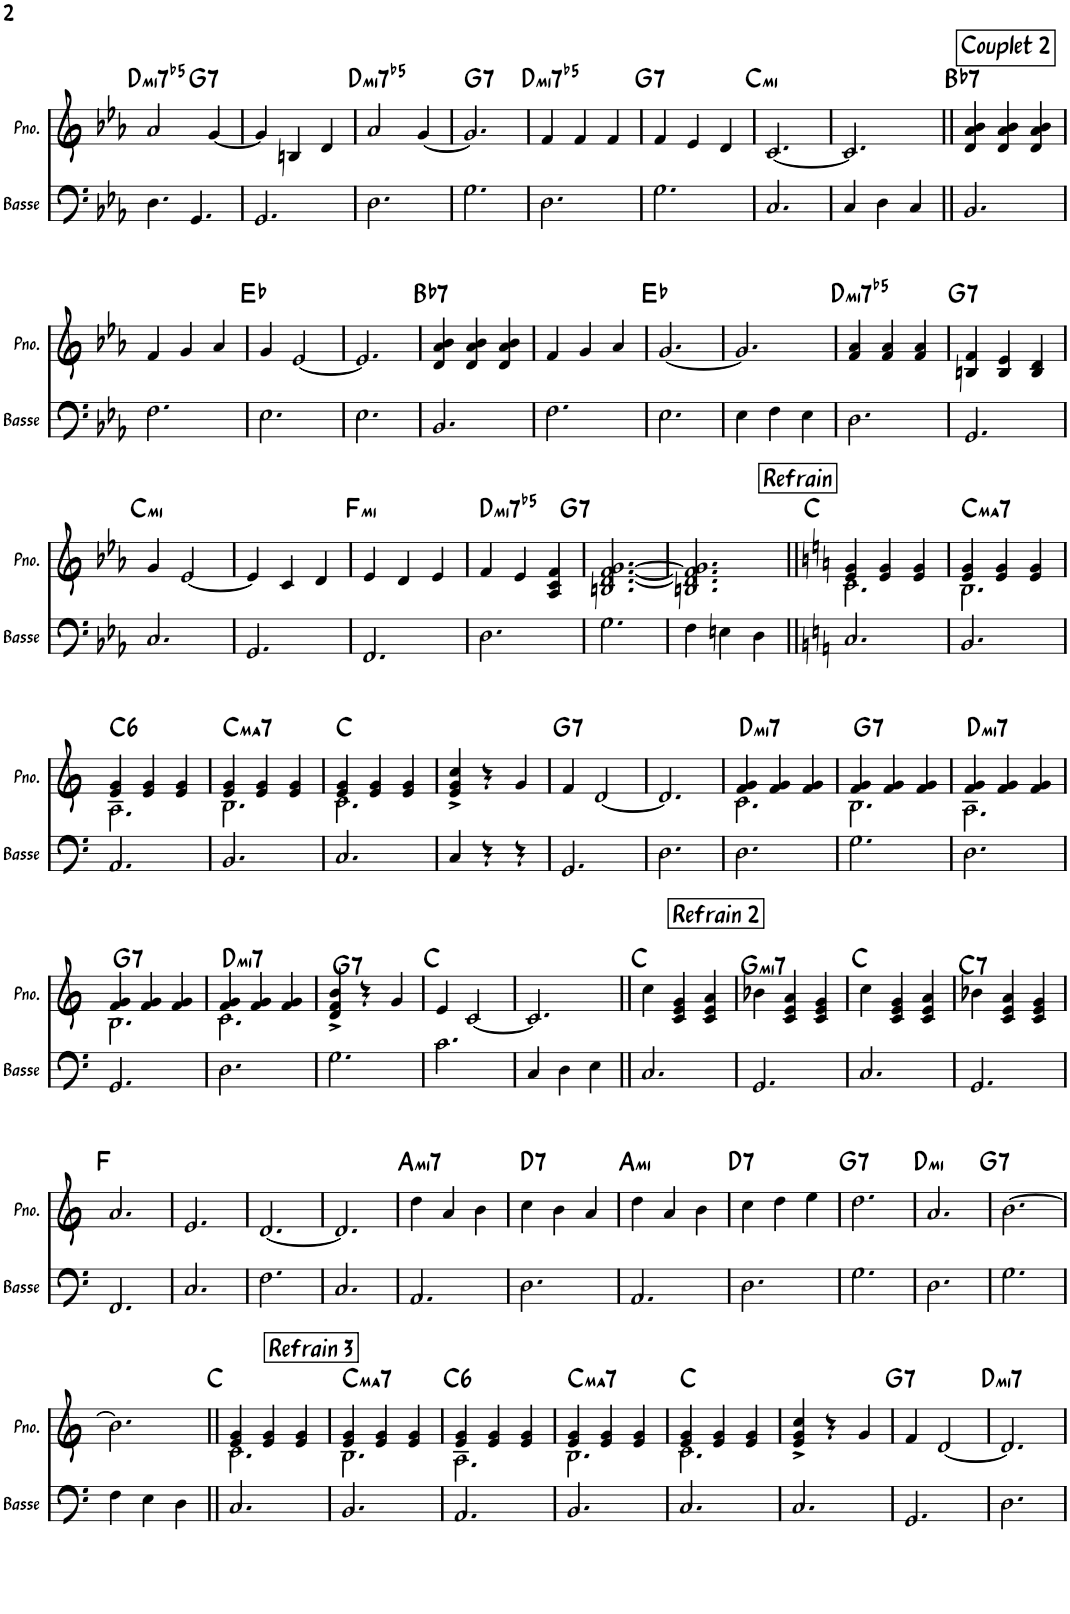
**kern	**kern	**harte
*part2	*part1	*part1
*staff2	*staff1	*
*I"Basse acoustique	*I"Piano	*
*I'Basse	*I'Pno.	*
!!LO:PB:g=z
*clefF4	*clefG2	*
*Trd7c12	*	*
*k[b-e-a-]	*k[b-e-a-]	*
*M3/4	*M3/4	*
=65	=65	=65
!	!	!LO:H:kt=mi7b5
4.D\	2a-/	D:hdim7
4.GG/	.	.
!	!	!LO:H:kt=7
.	[4g/	G:7
=66	=66	=66
2.GG/	4g/]	.
.	4Bn/	.
.	4d/	.
=67	=67	=67
!	!	!LO:H:kt=mi7b5
2.D\	2a-/	D:hdim7
.	[4g/	.
=68	=68	=68
!	!	!LO:H:kt=7
2.G\	2.g/]	G:7
=69	=69	=69
!	!	!LO:H:kt=mi7b5
2.D\	4f/	D:hdim7
.	4f/	.
.	4f/	.
=70	=70	=70
!	!	!LO:H:kt=7
2.G\	4f/	G:7
.	4e-/	.
.	4d/	.
=71	=71	=71
!	!	!LO:H:kt=mi
2.C/	[2.c/	C:min
=72	=72	=72
4C/	2.c/]	.
4D\	.	.
4C/	.	.
!!LO:REH:place=s1:a:B:rj:fs=14:t=Couplet 2
=73||	=73||	=73||
!	!	!LO:H:kt=7
2.BB-/	4d/ 4a-/ 4b-/	Bb:7
.	4d/ 4a-/ 4b-/	.
.	4d/ 4a-/ 4b-/	.
!!LO:LB:g=z
=74	=74	=74
2.F\	4f/	.
.	4g/	.
.	4a-/	.
=75	=75	=75
!	!	!LO:H:kt=N.C.
2.E-\	4g/	N
.	[2e-/	.
=76	=76	=76
2.E-\	2.e-/]	.
=77	=77	=77
!	!	!LO:H:kt=7
2.BB-/	4d/ 4a-/ 4b-/	Bb:7
.	4d/ 4a-/ 4b-/	.
.	4d/ 4a-/ 4b-/	.
=78	=78	=78
2.F\	4f/	.
.	4g/	.
.	4a-/	.
=79	=79	=79
!	!	!LO:H:kt=N.C.
2.E-\	[2.g/	N
=80	=80	=80
4E-\	2.g/]	.
4F\	.	.
4E-\	.	.
=81	=81	=81
!	!	!LO:H:kt=mi7b5
2.D\	4f/ 4a-/	D:hdim7
.	4f/ 4a-/	.
.	4f/ 4a-/	.
=82	=82	=82
!	!	!LO:H:kt=7
2.GG/	4Bn/ 4f/	G:7
.	4B/ 4e-/	.
.	4B/ 4d/	.
!!LO:LB:g=z
=83	=83	=83
!	!	!LO:H:kt=mi
2.C/	4g/	C:min
.	[2e-/	.
=84	=84	=84
2.GG/	4e-/]	.
.	4c/	.
.	4d/	.
=85	=85	=85
!	!	!LO:H:kt=mi
2.FF/	4e-/	F:min
.	4d/	.
.	4e-/	.
=86	=86	=86
!	!	!LO:H:kt=mi7b5
2.D\	4f/	D:hdim7
.	4e-/	.
.	4A-/ 4c/ 4f/	.
=87	=87	=87
!	!	!LO:H:kt=7
2.G\	2.Bn/ [2.d/ [2.f/ [2.g/	G:7
=88	=88	=88
4F\	2.Bn/ 2.d/] 2.f/] 2.g/]	.
4En\	.	.
4D\	.	.
!!LO:REH:place=s1:a:B:rj:fs=14:t=Refrain
=89||	=89||	=89||
*k[]	*k[]	*
*	*^	*
2.C/	4e/ 4g/	2.c\	C:maj
.	4e/ 4g/	.	.
.	4e/ 4g/	.	.
=90	=90	=90	=90
!	!	!	!LO:H:kt=ma7
2.BB/	4e/ 4g/	2.B\	C:maj7
.	4e/ 4g/	.	.
.	4e/ 4g/	.	.
!!LO:LB:g=z	!!
=91	=91	=91	=91
!	!	!	!LO:H:kt=6
2.AA/	4e/ 4g/	2.A\	C:maj6
.	4e/ 4g/	.	.
.	4e/ 4g/	.	.
=92	=92	=92	=92
!	!	!	!LO:H:kt=ma7
2.BB/	4e/ 4g/	2.B\	C:maj7
.	4e/ 4g/	.	.
.	4e/ 4g/	.	.
=93	=93	=93	=93
2.C/	4e/ 4g/	2.c\	C:maj
.	4e/ 4g/	.	.
.	4e/ 4g/	.	.
*	*v	*v	*
=94	=94	=94
4C/	4e/^ 4g/^ 4cc/^	.
4r	4r	.
4r	4g/	.
=95	=95	=95
!	!	!LO:H:kt=7
2.GG/	4f/	G:7
.	[2d/	.
=96	=96	=96
2.D\	2.d/]	.
=97	=97	=97
*	*^	*
!	!	!	!LO:H:kt=mi7
2.D\	4f/ 4g/	2.c\	D:min7
.	4f/ 4g/	.	.
.	4f/ 4g/	.	.
=98	=98	=98	=98
!	!	!	!LO:H:kt=7
2.G\	4f/ 4g/	2.B\	G:7
.	4f/ 4g/	.	.
.	4f/ 4g/	.	.
=99	=99	=99	=99
!	!	!	!LO:H:kt=mi7
2.D\	4f/ 4g/	2.A\	D:min7
.	4f/ 4g/	.	.
.	4f/ 4g/	.	.
!!LO:LB:g=z	!!
=100	=100	=100	=100
!	!	!	!LO:H:kt=7
2.GG/	4f/ 4g/	2.B\	G:7
.	4f/ 4g/	.	.
.	4f/ 4g/	.	.
=101	=101	=101	=101
!	!	!	!LO:H:kt=mi7
2.D\	4f/ 4g/	2.c\	D:min7
.	4f/ 4g/	.	.
.	4f/ 4g/	.	.
*	*v	*v	*
=102	=102	=102
!	!	!LO:H:kt=7
2.G\	4d/^ 4f/^ 4b/^	G:7
.	4r	.
.	4g/	.
=103	=103	=103
!	!	!LO:H:kt=N.C.
2.c\	4e/	N
.	[2c/	.
=104	=104	=104
4C/	2.c/]	.
4D\	.	.
4E\	.	.
!!LO:REH:place=s1:a:B:rj:fs=14:t=Refrain 2
=105||	=105||	=105||
!	!	!LO:H:kt=N.C.
2.C/	4cc\	N
.	4c/ 4e/ 4g/	.
.	4c/ 4e/ 4a/	.
=106	=106	=106
!	!	!LO:H:kt=mi7
2.GG/	4b-X\	G:min7
.	4c/ 4e/ 4a/	.
.	4c/ 4e/ 4g/	.
=107	=107	=107
!	!	!LO:H:kt=N.C.
2.C/	4cc\	N
.	4c/ 4e/ 4g/	.
.	4c/ 4e/ 4a/	.
=108	=108	=108
!	!	!LO:H:kt=7
2.GG/	4b-X\	C:7
.	4c/ 4e/ 4a/	.
.	4c/ 4e/ 4g/	.
!!LO:LB:g=z
=109	=109	=109
!	!	!LO:H:kt=N.C.
2.FF/	2.a/	N
=110	=110	=110
2.C/	2.e/	.
=111	=111	=111
2.F\	[2.d/	.
=112	=112	=112
2.C/	2.d/]	.
=113	=113	=113
!	!	!LO:H:kt=mi7
2.AA/	4dd\	A:min7
.	4a/	.
.	4b\	.
=114	=114	=114
!	!	!LO:H:kt=7
2.D\	4cc\	D:7
.	4b\	.
.	4a/	.
=115	=115	=115
!	!	!LO:H:kt=mi
2.AA/	4dd\	A:min
.	4a/	.
.	4b\	.
=116	=116	=116
!	!	!LO:H:kt=7
2.D\	4cc\	D:7
.	4dd\	.
.	4ee\	.
=117	=117	=117
!	!	!LO:H:kt=7
2.G\	2.dd\	G:7
=118	=118	=118
!	!	!LO:H:kt=mi
2.D\	2.a/	D:min
=119	=119	=119
!	!	!LO:H:kt=7
2.G\	[2.b\	G:7
!!LO:LB:g=z
=120	=120	=120
4F\	2.b\]	.
4E\	.	.
4D\	.	.
!!LO:REH:place=s1:a:B:rj:fs=14:t=Refrain 3
=121||	=121||	=121||
*	*^	*
!	!	!	!LO:H:kt=N.C.
2.C/	4e/ 4g/	2.c\	N
.	4e/ 4g/	.	.
.	4e/ 4g/	.	.
=122	=122	=122	=122
!	!	!	!LO:H:kt=ma7
2.BB/	4e/ 4g/	2.B\	C:maj7
.	4e/ 4g/	.	.
.	4e/ 4g/	.	.
=123	=123	=123	=123
!	!	!	!LO:H:kt=6
2.AA/	4e/ 4g/	2.A\	C:maj6
.	4e/ 4g/	.	.
.	4e/ 4g/	.	.
=124	=124	=124	=124
!	!	!	!LO:H:kt=ma7
2.BB/	4e/ 4g/	2.B\	C:maj7
.	4e/ 4g/	.	.
.	4e/ 4g/	.	.
=125	=125	=125	=125
2.C/	4e/ 4g/	2.c\	C:maj
.	4e/ 4g/	.	.
.	4e/ 4g/	.	.
*	*v	*v	*
=126	=126	=126
2.C/	4e/^ 4g/^ 4cc/^	.
.	4r	.
.	4g/	.
=127	=127	=127
!	!	!LO:H:kt=7
2.GG/	4f/	G:7
.	[2d/	.
=128	=128	=128
!	!	!LO:H:kt=mi7
2.D\	2.d/]	D:min7
=	=	=
*-	*-	*-
